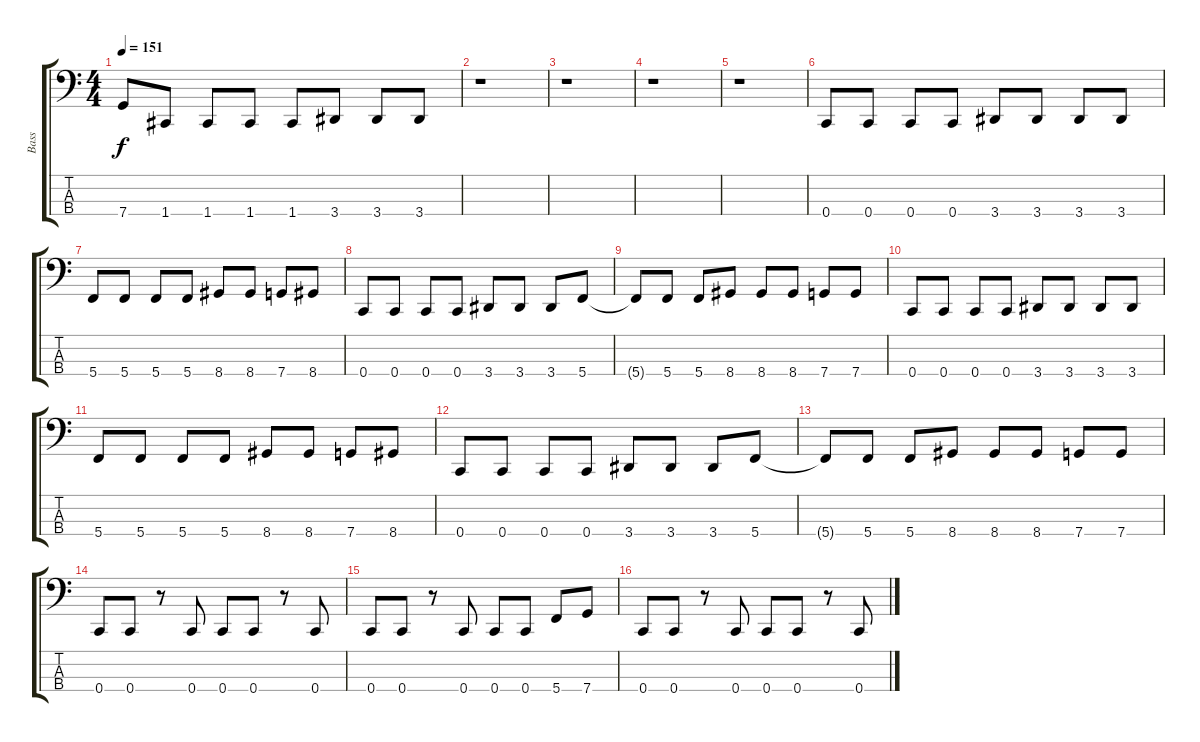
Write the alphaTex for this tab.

\track ("Bass" "Bass") {instrument electricbasspick}
\staff {score tabs}
\tuning (F2 C2 G1 C1) {hide}
\ts (4 4)
\tempo 151
\clef f4
\ks c
7.4.8{dy f} 1.4.8 1.4.8 1.4.8 1.4.8 3.4.8 3.4.8 3.4.8 |
r.1 |
r.1 |
r.1 |
r.1 |
0.4.8 0.4.8 0.4.8 0.4.8 3.4.8 3.4.8 3.4.8 3.4.8 |
5.4.8 5.4.8 5.4.8 5.4.8 8.4.8 8.4.8 7.4.8 8.4.8 |
0.4.8 0.4.8 0.4.8 0.4.8 3.4.8 3.4.8 3.4.8 5.4.8 |
5.4{t}.8 5.4.8 5.4.8 8.4.8 8.4.8 8.4.8 7.4.8 7.4.8 |
0.4.8 0.4.8 0.4.8 0.4.8 3.4.8 3.4.8 3.4.8 3.4.8 |
5.4.8 5.4.8 5.4.8 5.4.8 8.4.8 8.4.8 7.4.8 8.4.8 |
0.4.8 0.4.8 0.4.8 0.4.8 3.4.8 3.4.8 3.4.8 5.4.8 |
5.4{t}.8 5.4.8 5.4.8 8.4.8 8.4.8 8.4.8 7.4.8 7.4.8 |
0.4.8 0.4.8 r.8 0.4.8 0.4.8 0.4.8 r.8 0.4.8 |
0.4.8 0.4.8 r.8 0.4.8 0.4.8 0.4.8 5.4.8 7.4.8 |
0.4.8 0.4.8 r.8 0.4.8 0.4.8 0.4.8 r.8 0.4.8
